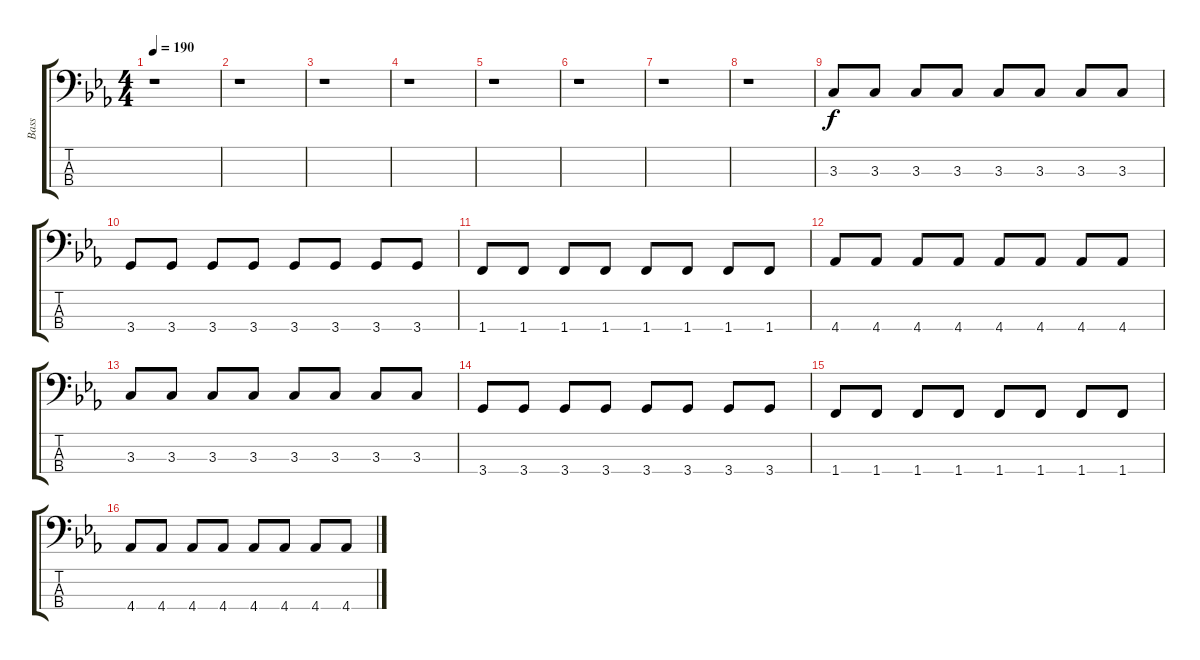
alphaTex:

\track ("Bass" "Bass") {instrument electricbasspick}
\staff {score tabs}
\tuning (G2 D2 A1 E1) {hide}
\ts (4 4)
\tempo 190
\clef f4
\ks eb
r.1{dy f instrument electricbasspick} |
r.1 |
r.1 |
r.1 |
r.1 |
r.1 |
r.1 |
r.1 |
3.3.8 3.3.8 3.3.8 3.3.8 3.3.8 3.3.8 3.3.8 3.3.8 |
3.4.8 3.4.8 3.4.8 3.4.8 3.4.8 3.4.8 3.4.8 3.4.8 |
1.4.8 1.4.8 1.4.8 1.4.8 1.4.8 1.4.8 1.4.8 1.4.8 |
4.4.8 4.4.8 4.4.8 4.4.8 4.4.8 4.4.8 4.4.8 4.4.8 |
3.3.8 3.3.8 3.3.8 3.3.8 3.3.8 3.3.8 3.3.8 3.3.8 |
3.4.8 3.4.8 3.4.8 3.4.8 3.4.8 3.4.8 3.4.8 3.4.8 |
1.4.8 1.4.8 1.4.8 1.4.8 1.4.8 1.4.8 1.4.8 1.4.8 |
4.4.8 4.4.8 4.4.8 4.4.8 4.4.8 4.4.8 4.4.8 4.4.8
